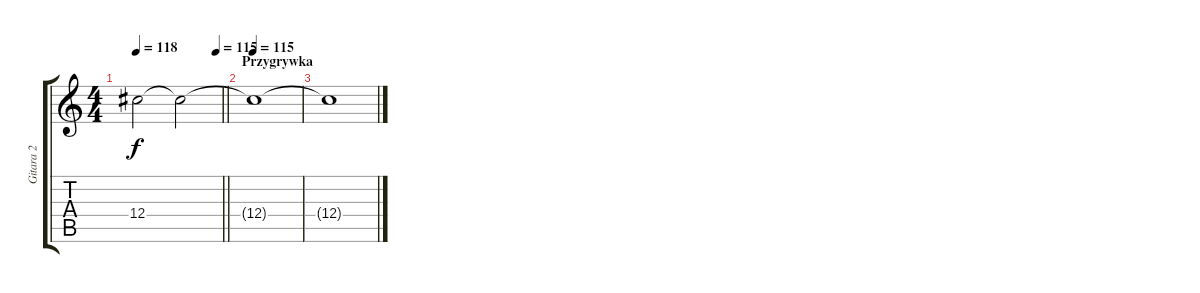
\track ("Gitara 2" "Gitara 2") {instrument overdrivenguitar}
\staff {score tabs}
\tuning (Eb4 Bb3 Gb3 Db3 Ab2 Db2) {hide}
\ts (4 4)
\tempo 118
\tempo (115 0.9375)
\clef g2
\barLineRight lightlight
\ks c
12.4{t}.2{dy f} 12.4{t}.2 |
\section ("" "Przygrywka")
\tempo 115
12.4{t}.1{volume 0} |
12.4{t}.1
